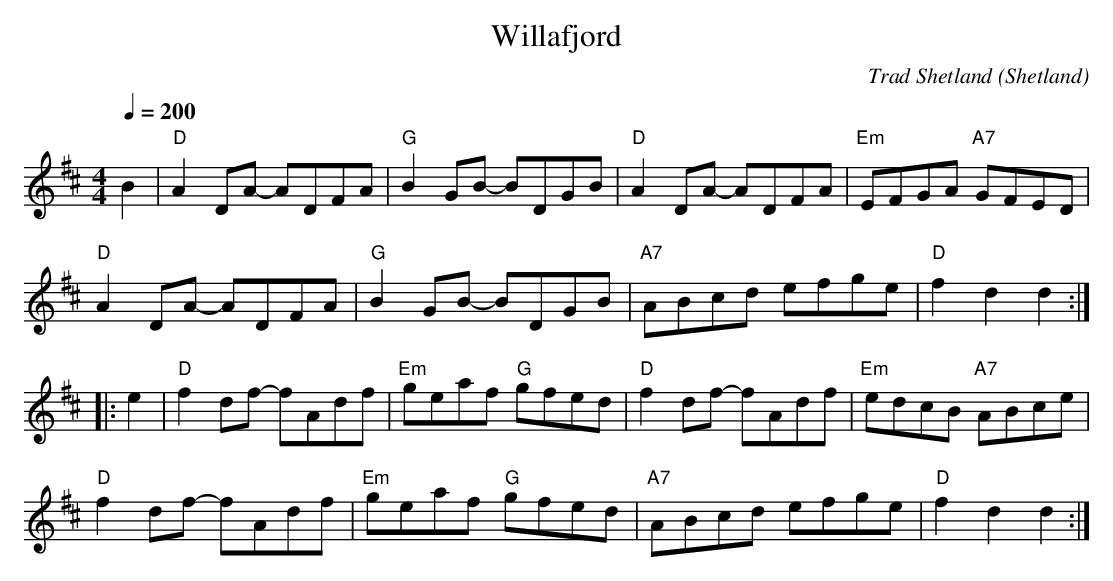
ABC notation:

X:1
T:Willafjord
M:4/4
L:1/8
Q:1/4=200
C:Trad Shetland
O:Shetland
K:D
B2|"D"A2 DA- ADFA|"G"B2 GB- BDGB|"D"A2 DA- ADFA|"Em"EFGA "A7"GFED|
"D"A2 DA- ADFA|"G"B2 GB- BDGB|"A7"ABcd efge|"D"f2 d2 d2:|
|:e2|"D"f2 df- fAdf|"Em"geaf "G"gfed|"D"f2 df- fAdf|"Em"edcB "A7"ABce|
"D"f2 df- fAdf|"Em"geaf "G"gfed|"A7"ABcd efge|"D"f2 d2 d2:|
